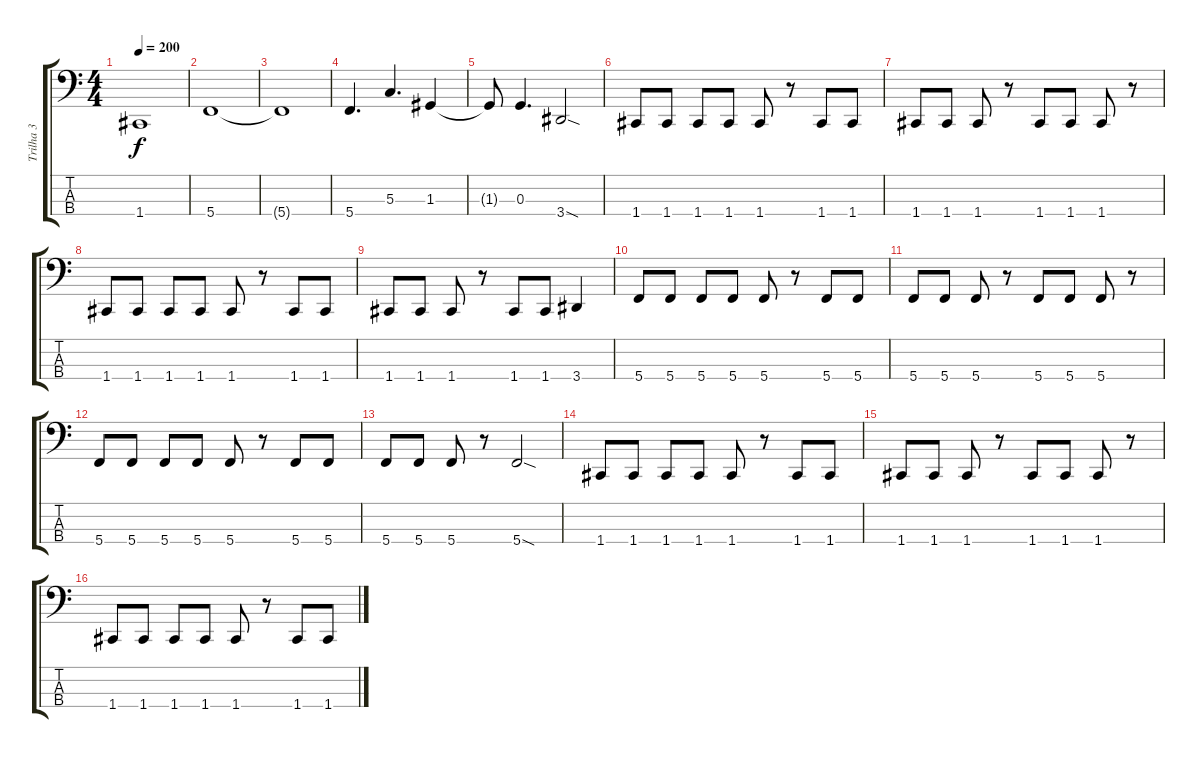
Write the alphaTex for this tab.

\track ("Trilha 3" "Trilha 3") {instrument electricbassfinger}
\staff {score tabs}
\tuning (F2 C2 G1 C1) {hide}
\ts (4 4)
\tempo 200
\clef f4
\ks c
1.4{t}.1{dy f} |
5.4.1 |
5.4{t}.1 |
5.4.4{d} 5.3.4{d} 1.3.4 |
1.3{t}.8 0.3.4{d} 3.4{sod}.2 |
1.4.8 1.4.8 1.4.8 1.4.8 1.4.8 r.8 1.4.8 1.4.8 |
1.4.8 1.4.8 1.4.8 r.8 1.4.8 1.4.8 1.4.8 r.8 |
1.4.8 1.4.8 1.4.8 1.4.8 1.4.8 r.8 1.4.8 1.4.8 |
1.4.8 1.4.8 1.4.8 r.8 1.4.8 1.4.8 3.4.4 |
5.4.8 5.4.8 5.4.8 5.4.8 5.4.8 r.8 5.4.8 5.4.8 |
5.4.8 5.4.8 5.4.8 r.8 5.4.8 5.4.8 5.4.8 r.8 |
5.4.8 5.4.8 5.4.8 5.4.8 5.4.8 r.8 5.4.8 5.4.8 |
5.4.8 5.4.8 5.4.8 r.8 5.4{sod}.2 |
1.4.8 1.4.8 1.4.8 1.4.8 1.4.8 r.8 1.4.8 1.4.8 |
1.4.8 1.4.8 1.4.8 r.8 1.4.8 1.4.8 1.4.8 r.8 |
1.4.8 1.4.8 1.4.8 1.4.8 1.4.8 r.8 1.4.8 1.4.8
